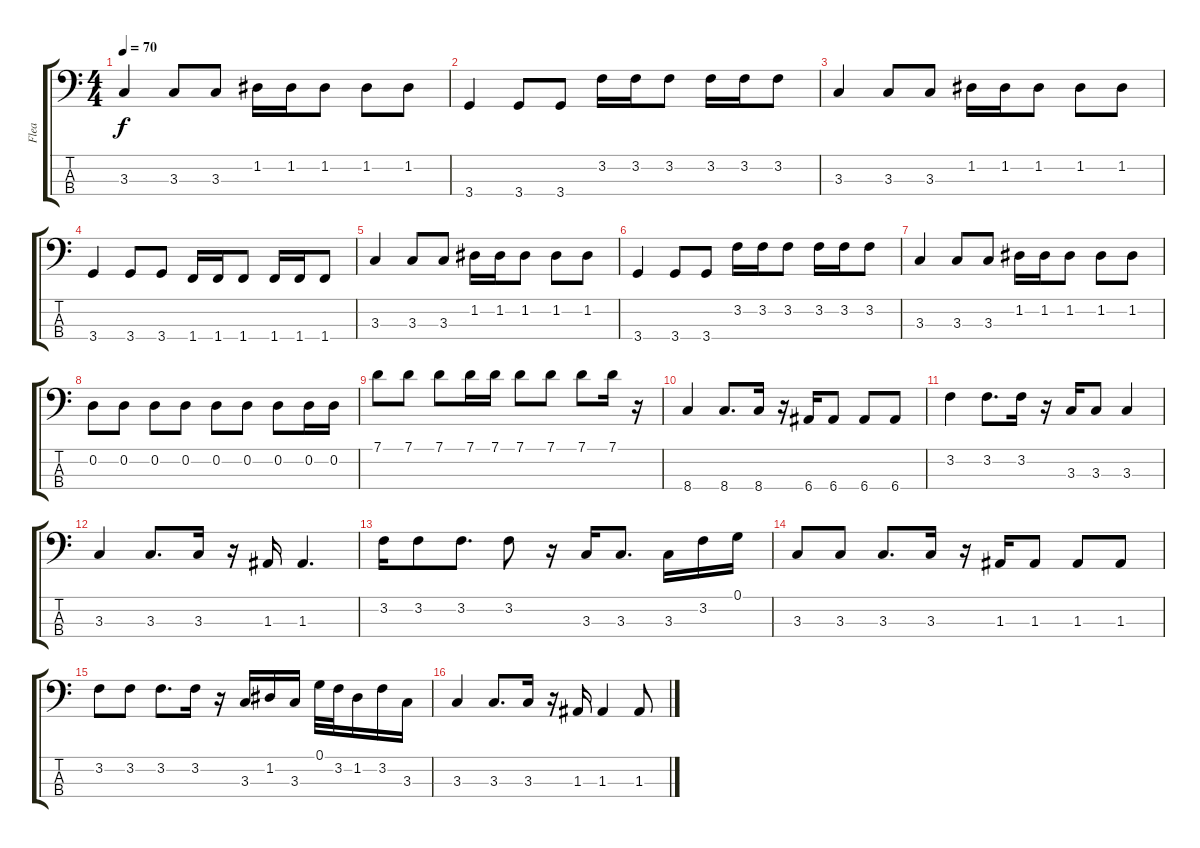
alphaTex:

\track ("Flea" "Flea") {instrument electricbassfinger}
\staff {score tabs}
\tuning (G2 D2 A1 E1) {hide}
\ts (4 4)
\tempo 70
\clef f4
\ks c
3.3.4{dy f} 3.3.8 3.3.8 1.2.16 1.2.16 1.2.8 1.2.8 1.2.8 |
3.4.4 3.4.8 3.4.8 3.2.16 3.2.16 3.2.8 3.2.16 3.2.16 3.2.8 |
3.3.4 3.3.8 3.3.8 1.2.16 1.2.16 1.2.8 1.2.8 1.2.8 |
3.4.4 3.4.8 3.4.8 1.4.16 1.4.16 1.4.8 1.4.16 1.4.16 1.4.8 |
3.3.4 3.3.8 3.3.8 1.2.16 1.2.16 1.2.8 1.2.8 1.2.8 |
3.4.4 3.4.8 3.4.8 3.2.16 3.2.16 3.2.8 3.2.16 3.2.16 3.2.8 |
3.3.4 3.3.8 3.3.8 1.2.16 1.2.16 1.2.8 1.2.8 1.2.8 |
0.2.8 0.2.8 0.2.8 0.2.8 0.2.8 0.2.8 0.2.8 0.2.16 0.2.16 |
7.1.8 7.1.8 7.1.8 7.1.16 7.1.16 7.1.8 7.1.8 7.1.8 7.1.16 r.16 |
8.4.4 8.4.8{d} 8.4.16 r.16 6.4.16 6.4.8 6.4.8 6.4.8 |
3.2.4 3.2.8{d} 3.2.16 r.16 3.3.16 3.3.8 3.3.4 |
3.3.4 3.3.8{d} 3.3.16 r.16 1.3.16 1.3.4{d} |
3.2.16 3.2.8 3.2.8{d} 3.2.8 r.16 3.3.16 3.3.8{d} 3.3.16 3.2.16 0.1.16 |
3.3.8 3.3.8 3.3.8{d} 3.3.16 r.16 1.3.16 1.3.8 1.3.8 1.3.8 |
3.2.8 3.2.8 3.2.8{d} 3.2.16 r.16 3.3.16 1.2.16 3.3.16 0.1.32 3.2.32 1.2.16 3.2.16 3.3.16 |
3.3.4 3.3.8{d} 3.3.16 r.16 1.3.16 1.3.4 1.3.8
